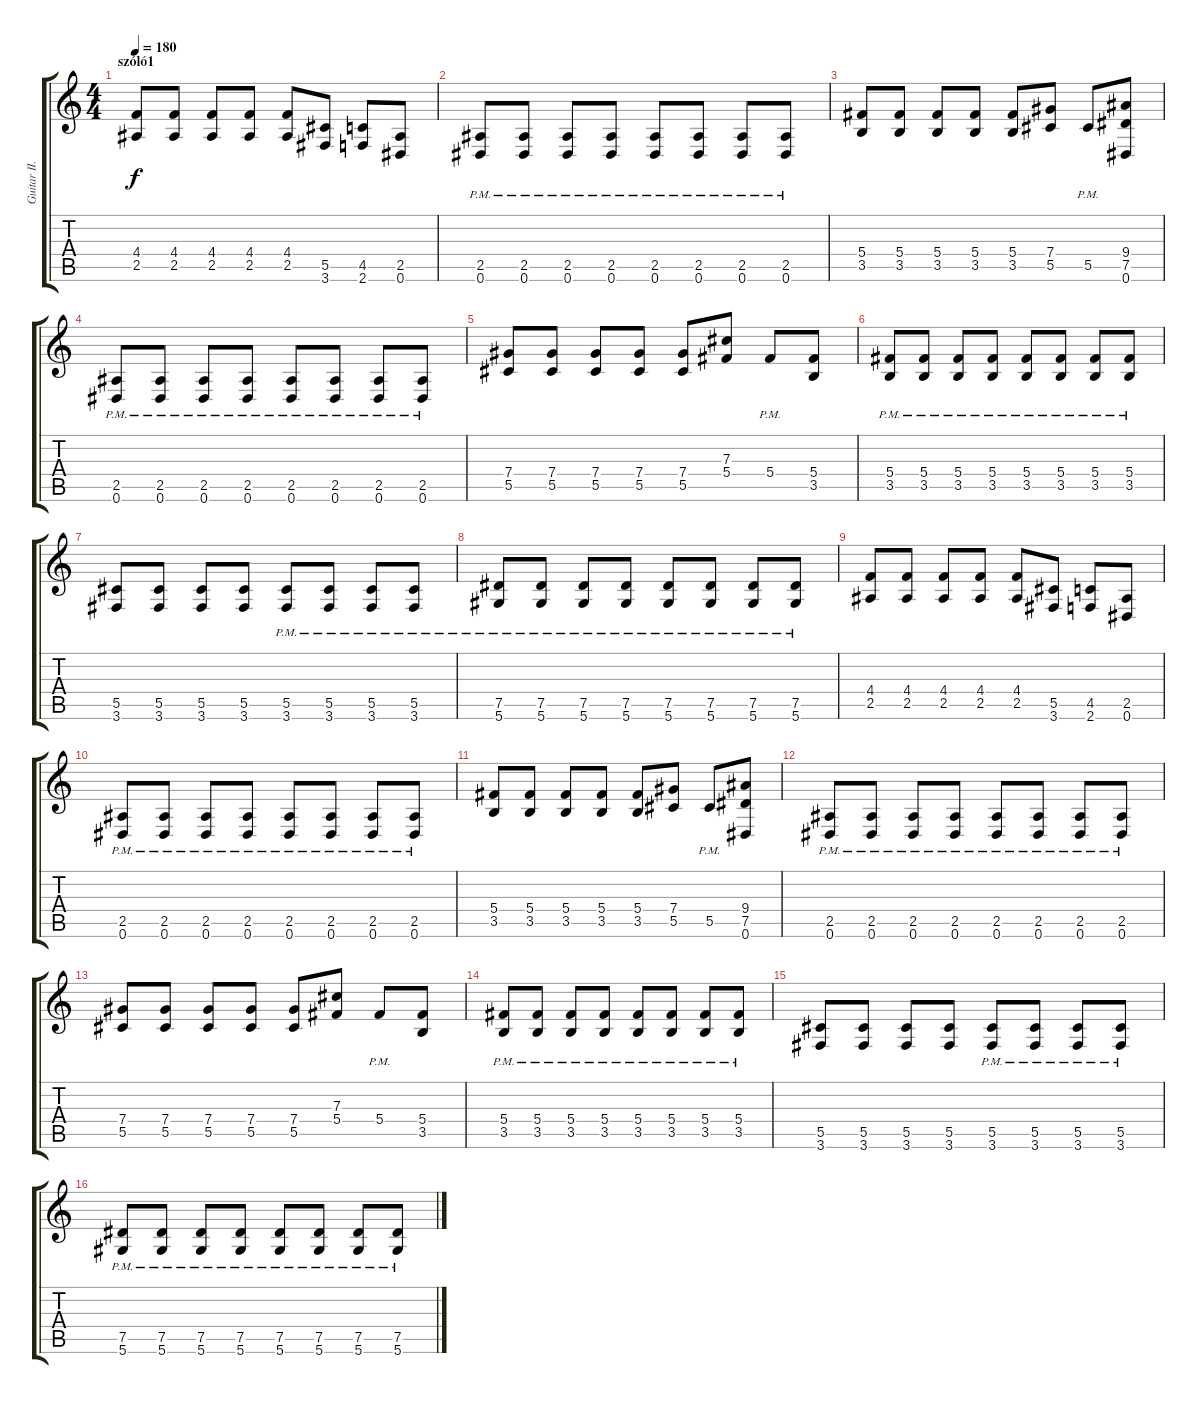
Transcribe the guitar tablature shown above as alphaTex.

\track ("Guitar II." "Guitar II.") {instrument overdrivenguitar}
\staff {score tabs}
\tuning (Eb4 Bb3 Gb3 Db3 Ab2 Eb2) {hide}
\ts (4 4)
\section ("" "szóló1")
\tempo 180
\clef g2
\ks c
(4.4 2.5).8{dy f} (4.4 2.5).8 (4.4 2.5).8 (4.4 2.5).8 (4.4 2.5).8 (5.5 3.6).8 (4.5 2.6).8 (2.5 0.6).8 |
(2.5{pm} 0.6{pm}).8 (2.5{pm} 0.6{pm}).8 (2.5{pm} 0.6{pm}).8 (2.5{pm} 0.6{pm}).8 (2.5{pm} 0.6{pm}).8 (2.5{pm} 0.6{pm}).8 (2.5{pm} 0.6{pm}).8 (2.5{pm} 0.6{pm}).8 |
(5.4 3.5).8 (5.4 3.5).8 (5.4 3.5).8 (5.4 3.5).8 (5.4 3.5).8 (7.4 5.5).8 5.5{pm}.8 (9.4 7.5 0.6).8 |
(2.5{pm} 0.6{pm}).8 (2.5{pm} 0.6{pm}).8 (2.5{pm} 0.6{pm}).8 (2.5{pm} 0.6{pm}).8 (2.5{pm} 0.6{pm}).8 (2.5{pm} 0.6{pm}).8 (2.5{pm} 0.6{pm}).8 (2.5{pm} 0.6{pm}).8 |
(7.4 5.5).8 (7.4 5.5).8 (7.4 5.5).8 (7.4 5.5).8 (7.4 5.5).8 (7.3 5.4).8 5.4{pm}.8 (5.4 3.5).8 |
(5.4{pm} 3.5{pm}).8 (5.4{pm} 3.5{pm}).8 (5.4{pm} 3.5{pm}).8 (5.4{pm} 3.5{pm}).8 (5.4{pm} 3.5{pm}).8 (5.4{pm} 3.5{pm}).8 (5.4{pm} 3.5{pm}).8 (5.4{pm} 3.5{pm}).8 |
(5.5 3.6).8 (5.5 3.6).8 (5.5 3.6).8 (5.5 3.6).8 (5.5{pm} 3.6{pm}).8 (5.5{pm} 3.6{pm}).8 (5.5{pm} 3.6{pm}).8 (5.5{pm} 3.6{pm}).8 |
(7.5{pm} 5.6{pm}).8 (7.5{pm} 5.6{pm}).8 (7.5{pm} 5.6{pm}).8 (7.5{pm} 5.6{pm}).8 (7.5{pm} 5.6{pm}).8 (7.5{pm} 5.6{pm}).8 (7.5{pm} 5.6{pm}).8 (7.5{pm} 5.6{pm}).8 |
(4.4 2.5).8 (4.4 2.5).8 (4.4 2.5).8 (4.4 2.5).8 (4.4 2.5).8 (5.5 3.6).8 (4.5 2.6).8 (2.5 0.6).8 |
(2.5{pm} 0.6{pm}).8 (2.5{pm} 0.6{pm}).8 (2.5{pm} 0.6{pm}).8 (2.5{pm} 0.6{pm}).8 (2.5{pm} 0.6{pm}).8 (2.5{pm} 0.6{pm}).8 (2.5{pm} 0.6{pm}).8 (2.5{pm} 0.6{pm}).8 |
(5.4 3.5).8 (5.4 3.5).8 (5.4 3.5).8 (5.4 3.5).8 (5.4 3.5).8 (7.4 5.5).8 5.5{pm}.8 (9.4 7.5 0.6).8 |
(2.5{pm} 0.6{pm}).8 (2.5{pm} 0.6{pm}).8 (2.5{pm} 0.6{pm}).8 (2.5{pm} 0.6{pm}).8 (2.5{pm} 0.6{pm}).8 (2.5{pm} 0.6{pm}).8 (2.5{pm} 0.6{pm}).8 (2.5{pm} 0.6{pm}).8 |
(7.4 5.5).8 (7.4 5.5).8 (7.4 5.5).8 (7.4 5.5).8 (7.4 5.5).8 (7.3 5.4).8 5.4{pm}.8 (5.4 3.5).8 |
(5.4{pm} 3.5{pm}).8 (5.4{pm} 3.5{pm}).8 (5.4{pm} 3.5{pm}).8 (5.4{pm} 3.5{pm}).8 (5.4{pm} 3.5{pm}).8 (5.4{pm} 3.5{pm}).8 (5.4{pm} 3.5{pm}).8 (5.4{pm} 3.5{pm}).8 |
(5.5 3.6).8 (5.5 3.6).8 (5.5 3.6).8 (5.5 3.6).8 (5.5{pm} 3.6{pm}).8 (5.5{pm} 3.6{pm}).8 (5.5{pm} 3.6{pm}).8 (5.5{pm} 3.6{pm}).8 |
(7.5{pm} 5.6{pm}).8 (7.5{pm} 5.6{pm}).8 (7.5{pm} 5.6{pm}).8 (7.5{pm} 5.6{pm}).8 (7.5{pm} 5.6{pm}).8 (7.5{pm} 5.6{pm}).8 (7.5{pm} 5.6{pm}).8 (7.5{pm} 5.6{pm}).8
